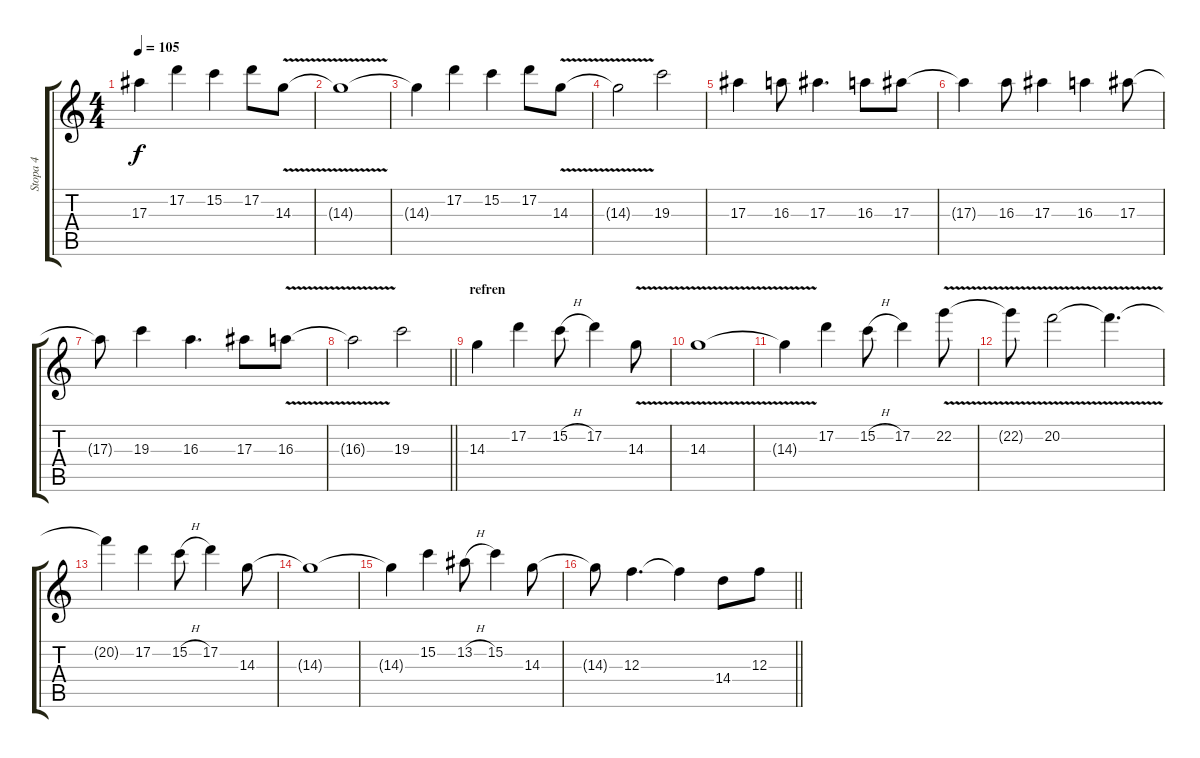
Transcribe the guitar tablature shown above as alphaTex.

\track ("Stopa 4" "Stopa 4") {instrument distortionguitar}
\staff {score tabs}
\tuning (D4 A3 F3 C3 G2 D2) {hide}
\ts (4 4)
\tempo 105
\clef g2
\ks c
17.3.4{dy f} 17.2.4 15.2.4 17.2.8 14.3{v}.8 |
14.3{t}.1 |
14.3{t}.4 17.2.4 15.2.4 17.2.8 14.3{v}.8 |
14.3{t}.2 19.3.2 |
17.3.4 16.3.8 17.3.4{d} 16.3.8 17.3.8 |
17.3{t}.4 16.3.8 17.3.4 16.3.4 17.3.8 |
17.3{t}.8 19.3.4 16.3.4{d} 17.3.8 16.3{v}.8 |
\barLineRight lightlight
16.3{t}.2 19.3.2 |
\section ("" "refren")
14.3.4 17.2.4 15.2{h}.8 17.2.4 14.3{v}.8 |
14.3{v}.1 |
14.3{t}.4 17.2.4 15.2{h}.8 17.2.4 22.2{v}.8 |
22.2{t}.8 20.2{v}.2 20.2{t}.4{d} |
20.2{t}.4 17.2.4 15.2{h}.8 17.2.4 14.3.8 |
14.3{t}.1 |
14.3{t}.4 15.2.4 13.2{h}.8 15.2.4 14.3.8 |
\barLineRight lightlight
14.3{t}.8 12.3.4{d} 12.3{t}.4 14.4.8 12.3.8
